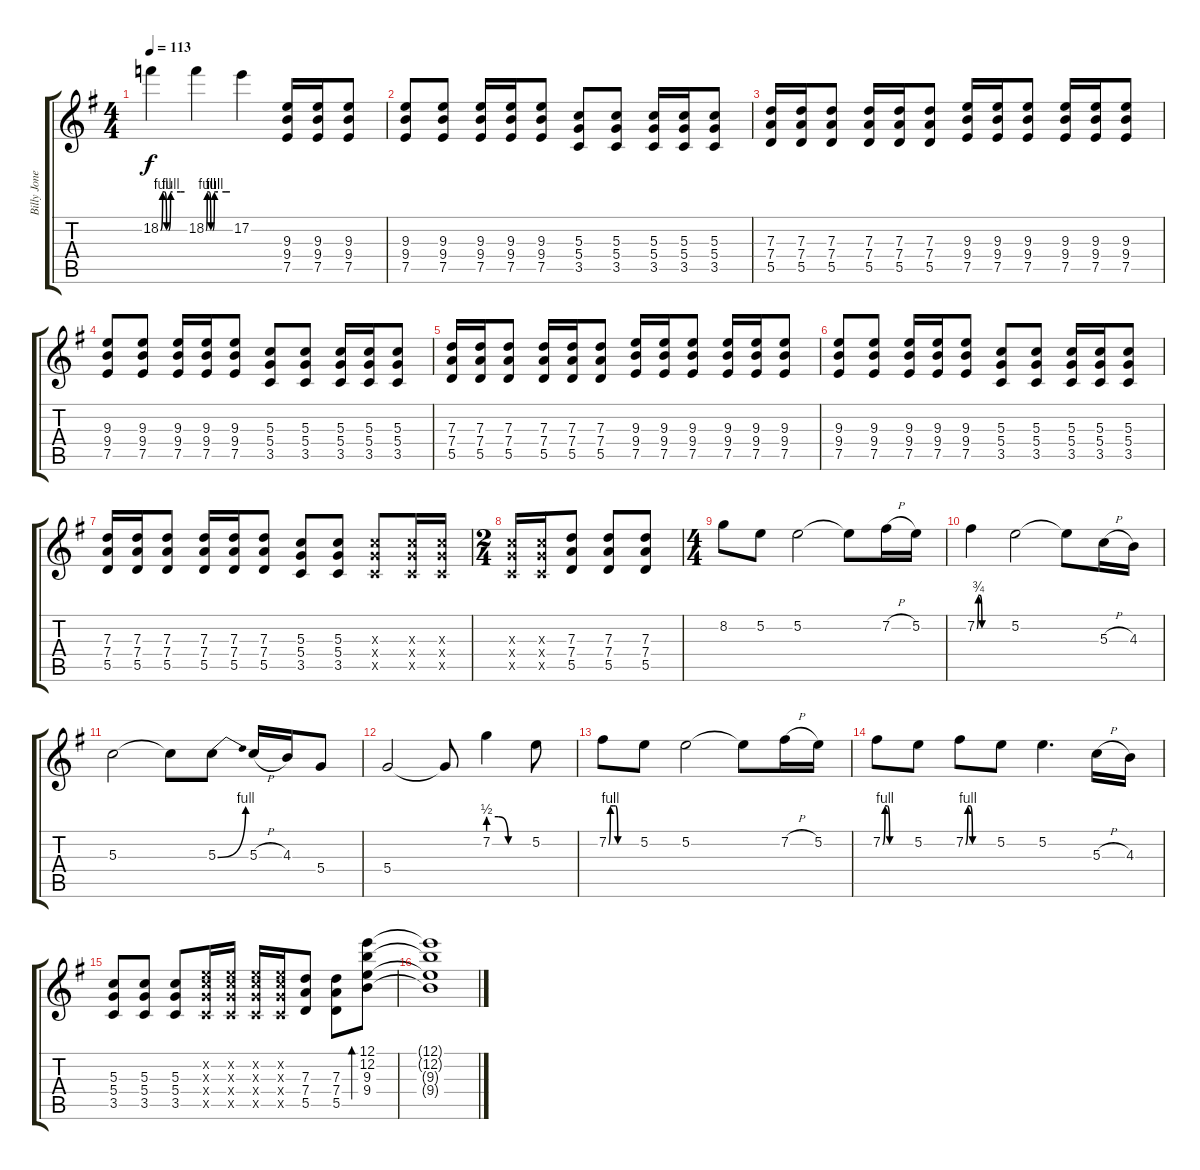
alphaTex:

\track ("Billy Jones Guitar" "Billy Jone") {instrument overdrivenguitar}
\staff {score tabs}
\tuning (E4 B3 G3 D3 A2 E2) {hide}
\ts (4 4)
\tempo 113
\clef g2
\ks eminor
18.2{be (custom 0 0 5 4 10 4 15 0 20 0 25 4 30 4 50 4 60 4)}.4{dy f} 18.2{be (custom 0 0 3 4 5 4 8 4 12 0 17 0 21 4 25 4 30 4 50 4 60 4)}.4 17.2.4 (9.3 9.4 7.5).16{volume 9 balance 16 instrument electricguitarclean} (9.3 9.4 7.5).16 (9.3 9.4 7.5).8 |
(9.3 9.4 7.5).8 (9.3 9.4 7.5).8 (9.3 9.4 7.5).16 (9.3 9.4 7.5).16 (9.3 9.4 7.5).8 (5.3 5.4 3.5).8 (5.3 5.4 3.5).8 (5.3 5.4 3.5).16 (5.3 5.4 3.5).16 (5.3 5.4 3.5).8 |
(7.3 7.4 5.5).16 (7.3 7.4 5.5).16 (7.3 7.4 5.5).8 (7.3 7.4 5.5).16 (7.3 7.4 5.5).16 (7.3 7.4 5.5).8 (9.3 9.4 7.5).16 (9.3 9.4 7.5).16 (9.3 9.4 7.5).8 (9.3 9.4 7.5).16 (9.3 9.4 7.5).16 (9.3 9.4 7.5).8 |
(9.3 9.4 7.5).8 (9.3 9.4 7.5).8 (9.3 9.4 7.5).16 (9.3 9.4 7.5).16 (9.3 9.4 7.5).8 (5.3 5.4 3.5).8 (5.3 5.4 3.5).8 (5.3 5.4 3.5).16 (5.3 5.4 3.5).16 (5.3 5.4 3.5).8 |
(7.3 7.4 5.5).16 (7.3 7.4 5.5).16 (7.3 7.4 5.5).8 (7.3 7.4 5.5).16 (7.3 7.4 5.5).16 (7.3 7.4 5.5).8 (9.3 9.4 7.5).16 (9.3 9.4 7.5).16 (9.3 9.4 7.5).8 (9.3 9.4 7.5).16 (9.3 9.4 7.5).16 (9.3 9.4 7.5).8 |
(9.3 9.4 7.5).8 (9.3 9.4 7.5).8 (9.3 9.4 7.5).16 (9.3 9.4 7.5).16 (9.3 9.4 7.5).8 (5.3 5.4 3.5).8 (5.3 5.4 3.5).8 (5.3 5.4 3.5).16 (5.3 5.4 3.5).16 (5.3 5.4 3.5).8 |
(7.3 7.4 5.5).16 (7.3 7.4 5.5).16 (7.3 7.4 5.5).8 (7.3 7.4 5.5).16 (7.3 7.4 5.5).16 (7.3 7.4 5.5).8 (5.3 5.4 3.5).8{volume 10 instrument overdrivenguitar} (5.3 5.4 3.5).8 (5.3{x} 5.4{x} 3.5{x}).8 (5.3{x} 5.4{x} 3.5{x}).16 (5.3{x} 5.4{x} 3.5{x}).16 |
\ts (2 4)
(5.3{x} 5.4{x} 3.5{x}).16 (5.3{x} 5.4{x} 3.5{x}).16 (7.3 7.4 5.5).8 (7.3 7.4 5.5).8 (7.3 7.4 5.5).8 |
\ts (4 4)
8.2.8{volume 12 balance 16 instrument overdrivenguitar} 5.2.8 5.2.2 5.2{t}.8 7.2{h}.16 5.2.16 |
7.2{be (custom 0 0 3 3 6 3 10 0 20 0 30 0 60 0)}.4 5.2.2 5.2{t}.8 5.3{h}.16 4.3.16 |
5.3.2 5.3{t}.8 5.3{be (bend 0 0 60 4)}.8 5.3{h}.16 4.3.16 5.4.8 |
5.4.2 5.4{t}.8 7.2{be (custom 0 2 15 2 30 0 60 0)}.4 5.2.8 |
7.2{be (custom 0 0 4 4 10 4 15 4 20 0 30 0 60 0)}.8 5.2.8 5.2.2 5.2{t}.8 7.2{h}.16 5.2.16 |
7.2{be (custom 0 0 5 4 10 4 15 0 30 0 60 0)}.8 5.2.8 7.2{be (custom 0 0 5 4 10 4 15 0 30 0 60 0)}.8 5.2.8 5.2.4{d} 5.3{h}.16 4.3.16 |
(5.3 5.4 3.5).8{volume 9 instrument overdrivenguitar} (5.3 5.4 3.5).8 (5.3 5.4 3.5).8 (5.2{x} 5.3{x} 5.4{x} 3.5{x}).16 (5.2{x} 5.3{x} 5.4{x} 3.5{x}).16 (5.2{x} 5.3{x} 5.4{x} 3.5{x}).16 (5.2{x} 5.3{x} 5.4{x} 3.5{x}).16 (7.3 7.4 5.5).8 (7.3 7.4 5.5).8 (12.1 12.2 9.3 9.4).8{bd 480 volume 16 balance 8 instrument electricguitarclean} |
(12.1{t} 12.2{t} 9.3{t} 9.4{t}).1
